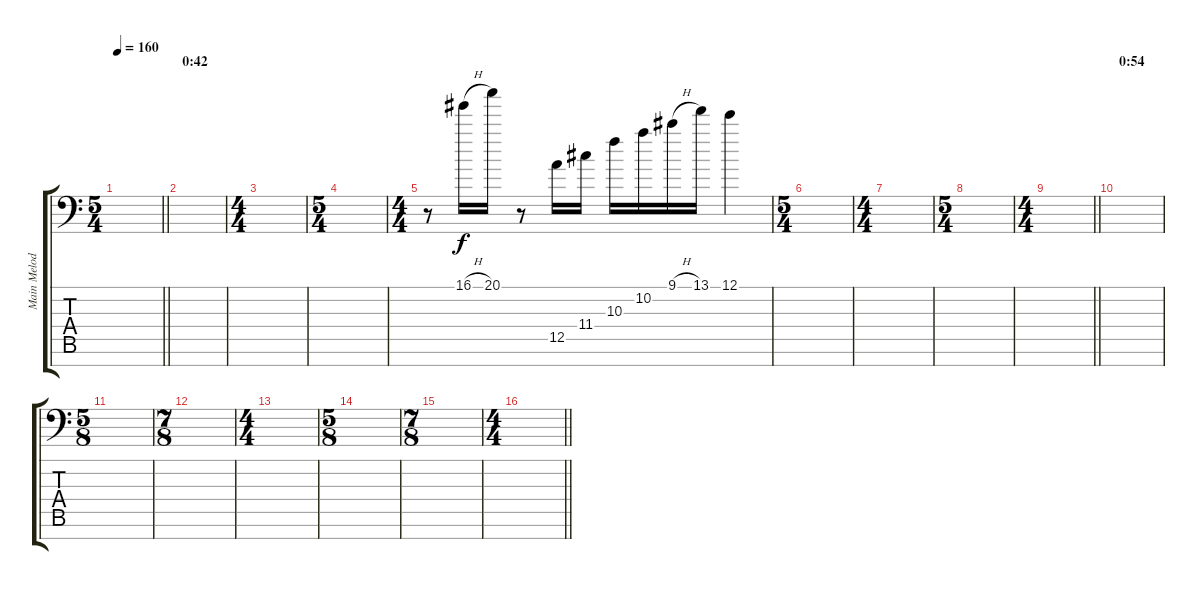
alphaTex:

\track ("Main Melodies And Leads L Harmonizing" "Main Melod") {instrument distortionguitar}
\staff {score tabs}
\tuning (E4 B3 G3 D3 A2 E2 A1) {hide}
\ts (5 4)
\tempo 160
\clef f4
\barLineRight lightlight
\ks c
|
\section ("" "0:42")
|
\ts (4 4)
|
\ts (5 4)
|
\ts (4 4)
r.8 16.1{h}.16 20.1.16 r.8 12.5.16 11.4.16 10.3.16 10.2.16 9.1{h}.16 13.1.16 12.1.4 |
\ts (5 4)
|
\ts (4 4)
|
\ts (5 4)
|
\ts (4 4)
\barLineRight lightlight
|
\section ("" "0:54")
|
\ts (5 8)
|
\ts (7 8)
|
\ts (4 4)
|
\ts (5 8)
|
\ts (7 8)
|
\ts (4 4)
\barLineRight lightlight
